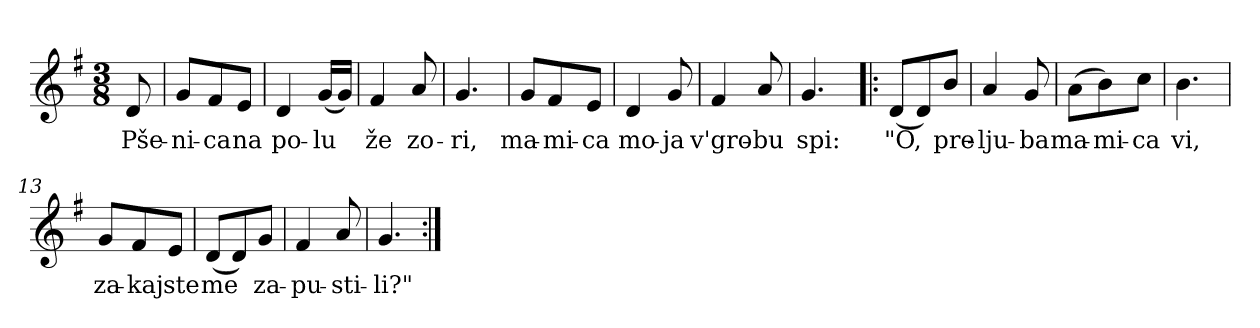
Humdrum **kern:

**kern	**text
*part1	*part1
*staff1	*staff1
*clefG2	*
*k[f#]	*
*G:	*
*M3/8	*
*MM86	*
=	=
8d/	Pše-
=1	=1
8g/L	-ni-
8f#/	-ca
8e/J	na
=2	=2
4d/	po-
(<16g/LL	-lu
16g/JJ)	.
=3	=3
4f#/	že
8a/	zo-
=4	=4
4.g/	-ri,
=5	=5
8g/L	ma-
8f#/	-mi-
8e/J	-ca
=6	=6
4d/	mo-
8g/	-ja
=7	=7
4f#/	v'gro-
8a/	-bu
=8	=8
4.g/	spi:
=9!|:	=9!|:
(<8d/L	"O,
8d/)	.
8b/J	pre-
!!LO:LB:g=z
=10	=10
4a/	-lju-
8g/	-ba
=11	=11
(>8a\L	ma-
8b\)	-mi-
8cc\J	-ca
=12	=12
4.b\	vi,
=13	=13
8g/L	za-
8f#/	-kaj
8e/J	ste
=14	=14
(<8d/L	me
8d/)	.
8g/J	za-
=15	=15
4f#/	-pu-
8a/	-sti-
=16	=16
4.g/	-li?"
=:|!	=:|!
*-	*-
